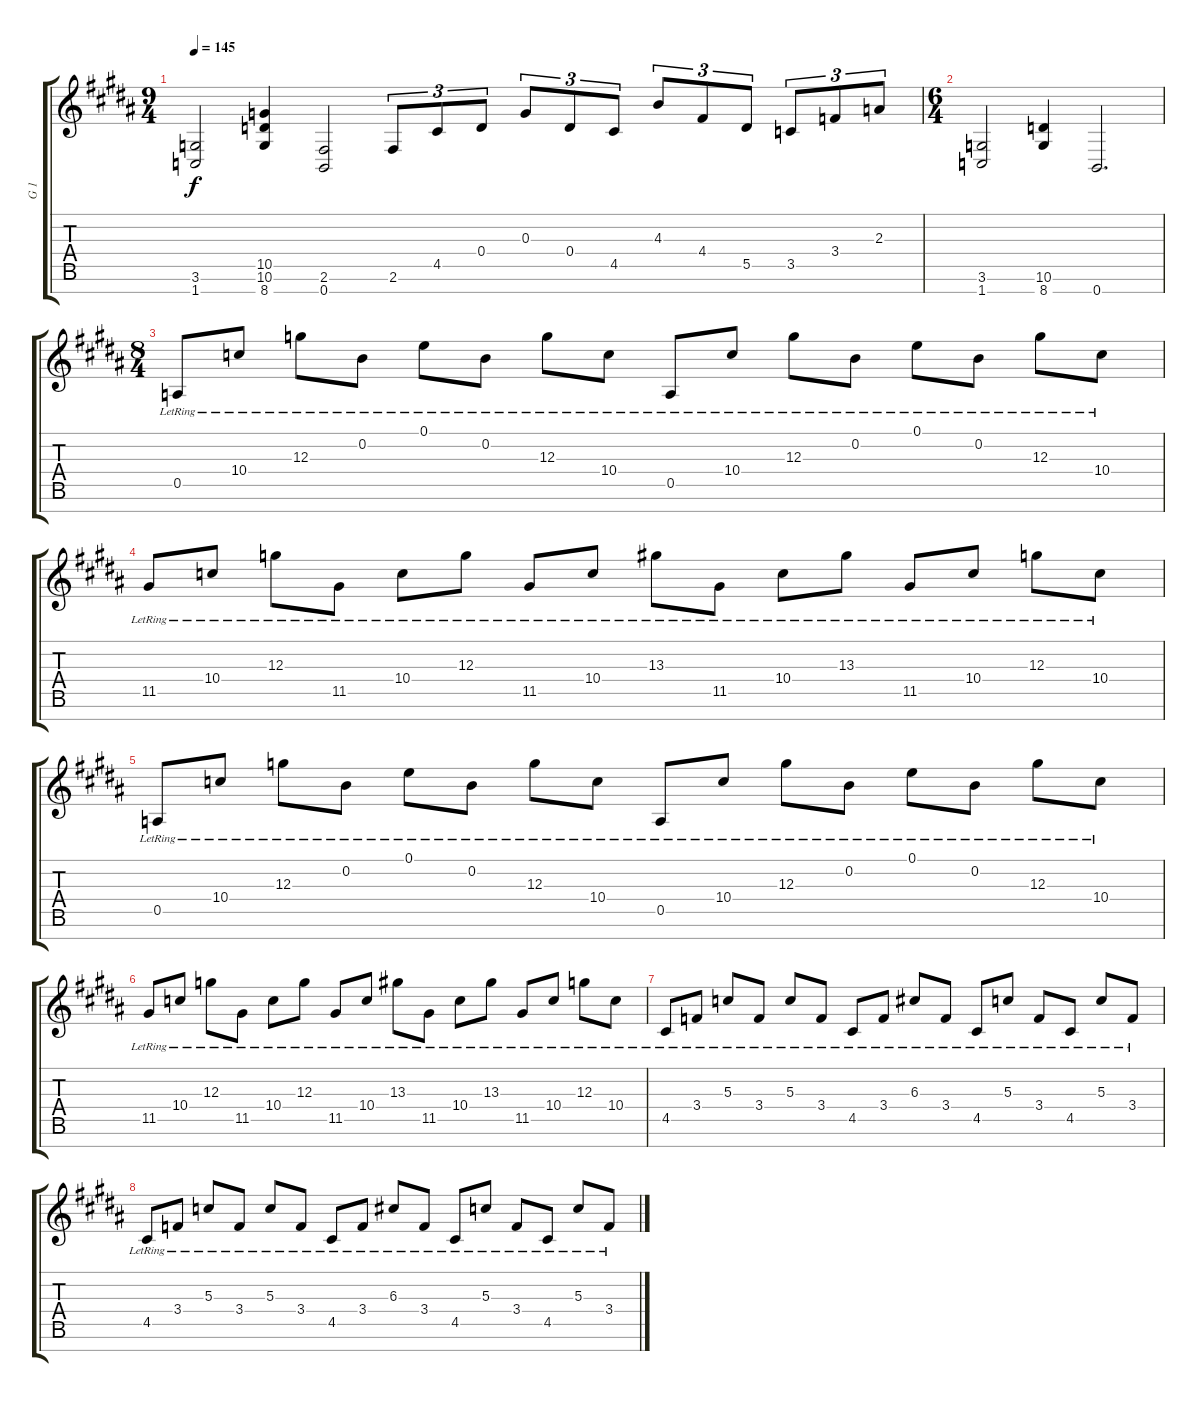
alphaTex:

\track ("G 1" "G 1") {instrument acousticguitarsteel}
\staff {score tabs}
\tuning (E4 B3 G3 D3 A2 E2 B1) {hide}
\ts (9 4)
\tempo 145
\clef g2
\ks g#minor
(3.6 1.7).2{dy f} (10.5 10.6 8.7).4 (2.6 0.7).2 2.6.8{tu (3 2)} 4.5.8{tu (3 2)} 0.4.8{tu (3 2)} 0.3.8{tu (3 2)} 0.4.8{tu (3 2)} 4.5.8{tu (3 2)} 4.3.8{tu (3 2)} 4.4.8{tu (3 2)} 5.5.8{tu (3 2)} 3.5.8{tu (3 2)} 3.4.8{tu (3 2)} 2.3.8{tu (3 2)} |
\ts (6 4)
(3.6 1.7).2 (10.6 8.7).4 0.7.2{d} |
\ts (8 4)
0.5{lr}.8 10.4{lr}.8 12.3{lr}.8 0.2{lr}.8 0.1{lr}.8 0.2{lr}.8 12.3{lr}.8 10.4{lr}.8 0.5{lr}.8 10.4{lr}.8 12.3{lr}.8 0.2{lr}.8 0.1{lr}.8 0.2{lr}.8 12.3{lr}.8 10.4{lr}.8 |
11.5{lr}.8 10.4{lr}.8 12.3{lr}.8 11.5{lr}.8 10.4{lr}.8 12.3{lr}.8 11.5{lr}.8 10.4{lr}.8 13.3{lr}.8 11.5{lr}.8 10.4{lr}.8 13.3{lr}.8 11.5{lr}.8 10.4{lr}.8 12.3{lr}.8 10.4{lr}.8 |
0.5{lr}.8 10.4{lr}.8 12.3{lr}.8 0.2{lr}.8 0.1{lr}.8 0.2{lr}.8 12.3{lr}.8 10.4{lr}.8 0.5{lr}.8 10.4{lr}.8 12.3{lr}.8 0.2{lr}.8 0.1{lr}.8 0.2{lr}.8 12.3{lr}.8 10.4{lr}.8 |
11.5{lr}.8 10.4{lr}.8 12.3{lr}.8 11.5{lr}.8 10.4{lr}.8 12.3{lr}.8 11.5{lr}.8 10.4{lr}.8 13.3{lr}.8 11.5{lr}.8 10.4{lr}.8 13.3{lr}.8 11.5{lr}.8 10.4{lr}.8 12.3{lr}.8 10.4{lr}.8 |
4.5{lr}.8 3.4{lr}.8 5.3{lr}.8 3.4{lr}.8 5.3{lr}.8 3.4{lr}.8 4.5{lr}.8 3.4{lr}.8 6.3{lr}.8 3.4{lr}.8 4.5{lr}.8 5.3{lr}.8 3.4{lr}.8 4.5{lr}.8 5.3{lr}.8 3.4{lr}.8 |
4.5{lr}.8 3.4{lr}.8 5.3{lr}.8 3.4{lr}.8 5.3{lr}.8 3.4{lr}.8 4.5{lr}.8 3.4{lr}.8 6.3{lr}.8 3.4{lr}.8 4.5{lr}.8 5.3{lr}.8 3.4{lr}.8 4.5{lr}.8 5.3{lr}.8 3.4{lr}.8
